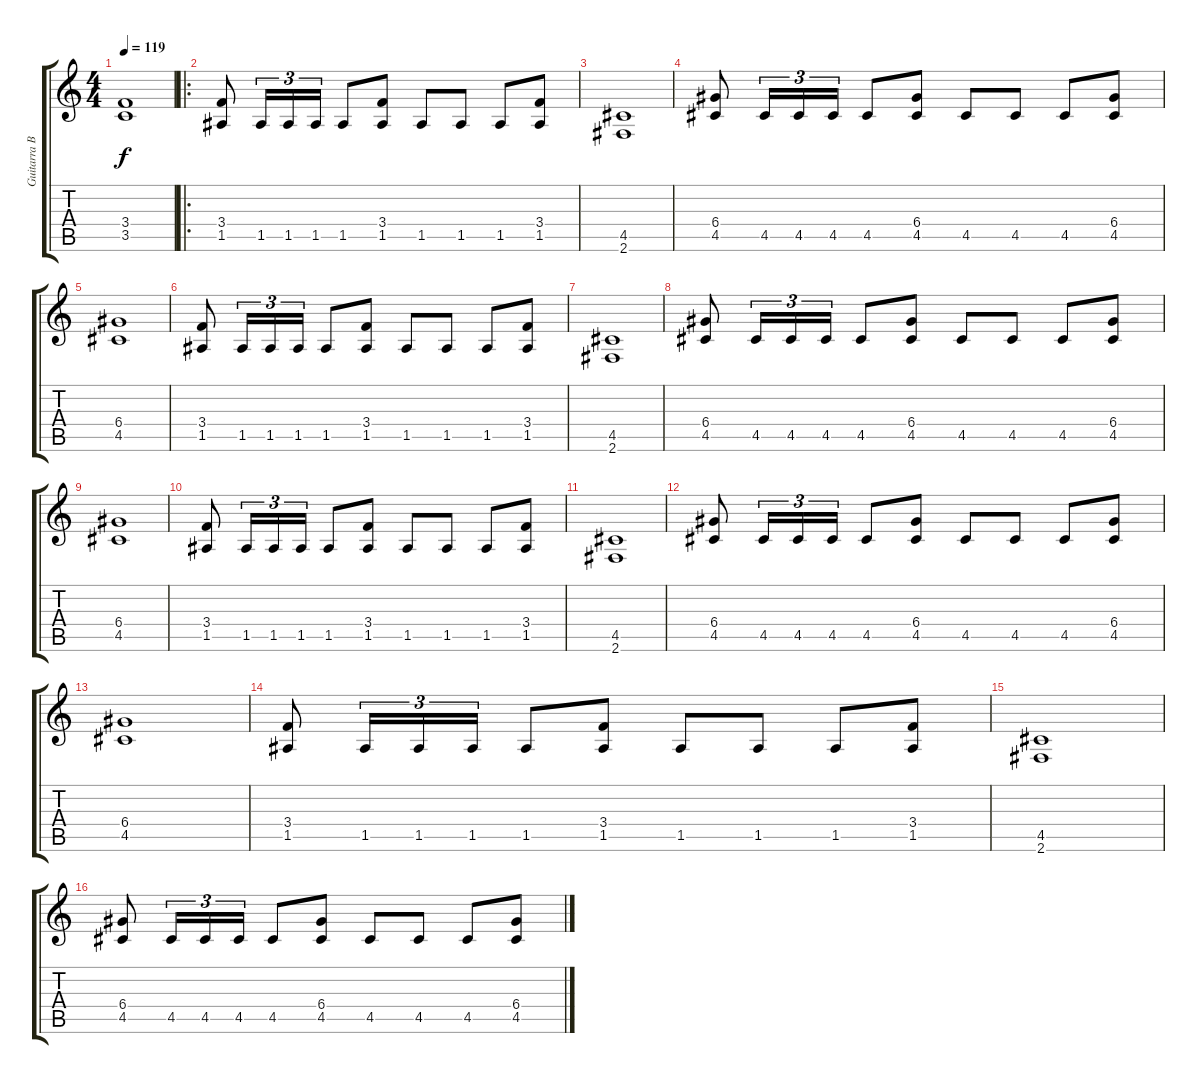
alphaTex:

\track ("Guitarra Base" "Guitarra B") {instrument distortionguitar}
\staff {score tabs}
\tuning (E4 B3 G3 D3 A2 E2) {hide}
\ts (4 4)
\tempo 119
\clef g2
\ks c
(3.4 3.5).1{dy f} |
\ro
(3.4 1.5).8 1.5.16{tu (3 2)} 1.5.16{tu (3 2)} 1.5.16{tu (3 2)} 1.5.8 (3.4 1.5).8 1.5.8 1.5.8 1.5.8 (3.4 1.5).8 |
(4.5 2.6).1 |
(6.4 4.5).8 4.5.16{tu (3 2)} 4.5.16{tu (3 2)} 4.5.16{tu (3 2)} 4.5.8 (6.4 4.5).8 4.5.8 4.5.8 4.5.8 (6.4 4.5).8 |
(6.4 4.5).1 |
(3.4 1.5).8 1.5.16{tu (3 2)} 1.5.16{tu (3 2)} 1.5.16{tu (3 2)} 1.5.8 (3.4 1.5).8 1.5.8 1.5.8 1.5.8 (3.4 1.5).8 |
(4.5 2.6).1 |
(6.4 4.5).8 4.5.16{tu (3 2)} 4.5.16{tu (3 2)} 4.5.16{tu (3 2)} 4.5.8 (6.4 4.5).8 4.5.8 4.5.8 4.5.8 (6.4 4.5).8 |
(6.4 4.5).1 |
(3.4 1.5).8 1.5.16{tu (3 2)} 1.5.16{tu (3 2)} 1.5.16{tu (3 2)} 1.5.8 (3.4 1.5).8 1.5.8 1.5.8 1.5.8 (3.4 1.5).8 |
(4.5 2.6).1 |
(6.4 4.5).8 4.5.16{tu (3 2)} 4.5.16{tu (3 2)} 4.5.16{tu (3 2)} 4.5.8 (6.4 4.5).8 4.5.8 4.5.8 4.5.8 (6.4 4.5).8 |
(6.4 4.5).1 |
(3.4 1.5).8 1.5.16{tu (3 2)} 1.5.16{tu (3 2)} 1.5.16{tu (3 2)} 1.5.8 (3.4 1.5).8 1.5.8 1.5.8 1.5.8 (3.4 1.5).8 |
(4.5 2.6).1 |
(6.4 4.5).8 4.5.16{tu (3 2)} 4.5.16{tu (3 2)} 4.5.16{tu (3 2)} 4.5.8 (6.4 4.5).8 4.5.8 4.5.8 4.5.8 (6.4 4.5).8
